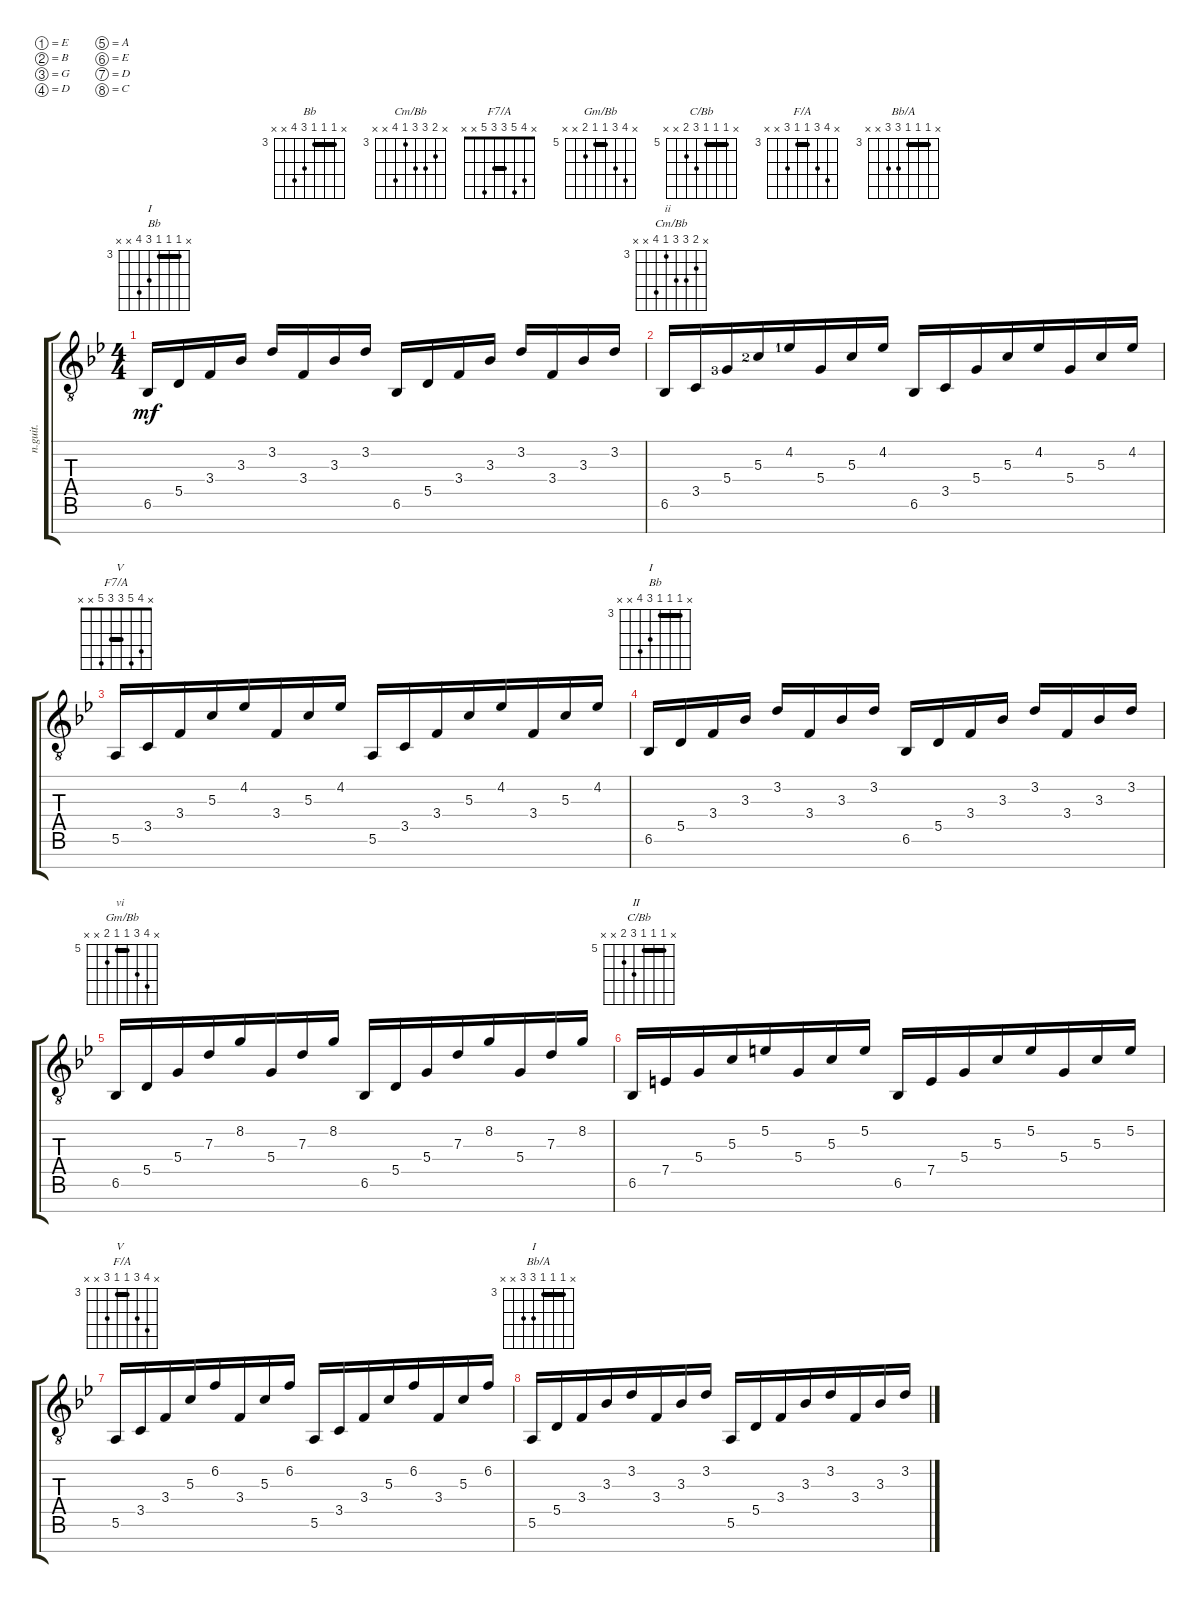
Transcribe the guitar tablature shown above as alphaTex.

\defaultSystemsLayout 4
\bracketExtendMode groupsimilarinstruments
\useSystemSignSeparator
\otherSystemsTrackNameOrientation horizontal
\chordDiagramsInScore
\track ("Guitarra" "n.guit.") {instrument acousticguitarnylon}
\staff {score tabs}
\tuning (E4 B3 G3 D3 A2 E2 D2 C2)
\displaytranspose 0
\chord ("Bb" x 3 3 3 5 6 x x) {firstfret 3 barre (3 3)}
\chord ("Cm/Bb" x 4 5 5 3 6 x x) {firstfret 3}
\chord ("F7/A" x 4 5 3 3 5 x x) {barre 3}
\chord ("Gm/Bb" x 8 7 5 5 6 x x) {firstfret 5 barre 5}
\chord ("C/Bb" x 5 5 5 7 6 x x) {firstfret 5 barre (5 5)}
\chord ("F/A" x 6 5 3 3 5 x x) {firstfret 3 barre 3}
\chord ("Bb/A" x 3 3 3 5 5 x x) {firstfret 3 barre (3 3)}
\ts (4 4)
\beaming (8 4 4)
\tempo (60 hide)
\clef g2
\ottava 8vb
\ks bb
6.6{acc b}.16{ch "Bb" txt "I" dy mf instrument acousticguitarnylon beam Up} 5.5{acc forcenatural}.16{beam Up} 3.4{acc forcenatural}.16{beam Up} 3.3{acc b}.16{beam Up beam split} 3.2{acc forcenatural}.16{beam Up} 3.4{acc forcenatural}.16{beam Up} 3.3{acc b}.16{beam Up} 3.2{acc forcenatural}.16{beam Up} 6.6{acc b}.16{beam Up} 5.5{acc forcenatural}.16{beam Up} 3.4{acc forcenatural}.16{beam Up} 3.3{acc b}.16{beam Up beam split} 3.2{acc forcenatural}.16{beam Up} 3.4{acc forcenatural}.16{beam Up} 3.3{acc b}.16{beam Up} 3.2{acc forcenatural}.16{beam Up} |
6.6{acc b}.16{ch "Cm/Bb" txt "ii" beam Up} 3.5{acc forcenatural}.16{beam Up} 5.4{lf 4 acc forcenatural}.16{beam Up} 5.3{lf 3 acc forcenatural}.16{beam Up} 4.2{lf 2 acc b}.16{beam Up} 5.4{acc forcenatural}.16{beam Up} 5.3{acc forcenatural}.16{beam Up} 4.2{acc b}.16{beam Up} 6.6{acc b}.16{beam Up} 3.5{acc forcenatural}.16{beam Up} 5.4{acc forcenatural}.16{beam Up} 5.3{acc forcenatural}.16{beam Up} 4.2{acc b}.16{beam Up} 5.4{acc forcenatural}.16{beam Up} 5.3{acc forcenatural}.16{beam Up} 4.2{acc b}.16{beam Up} |
5.6{acc forcenatural}.16{ch "F7/A" txt "V" beam Up} 3.5{acc forcenatural}.16{beam Up} 3.4{acc forcenatural}.16{beam Up} 5.3{acc forcenatural}.16{beam Up} 4.2{acc b}.16{beam Up} 3.4{acc forcenatural}.16{beam Up} 5.3{acc forcenatural}.16{beam Up} 4.2{acc b}.16{beam Up} 5.6{acc forcenatural}.16{beam Up} 3.5{acc forcenatural}.16{beam Up} 3.4{acc forcenatural}.16{beam Up} 5.3{acc forcenatural}.16{beam Up} 4.2{acc b}.16{beam Up} 3.4{acc forcenatural}.16{beam Up} 5.3{acc forcenatural}.16{beam Up} 4.2{acc b}.16{beam Up} |
6.6{acc b}.16{ch "Bb" txt "I" beam Up} 5.5{acc forcenatural}.16{beam Up} 3.4{acc forcenatural}.16{beam Up} 3.3{acc b}.16{beam Up beam split} 3.2{acc forcenatural}.16{beam Up} 3.4{acc forcenatural}.16{beam Up} 3.3{acc b}.16{beam Up} 3.2{acc forcenatural}.16{beam Up} 6.6{acc b}.16{beam Up} 5.5{acc forcenatural}.16{beam Up} 3.4{acc forcenatural}.16{beam Up} 3.3{acc b}.16{beam Up beam split} 3.2{acc forcenatural}.16{beam Up} 3.4{acc forcenatural}.16{beam Up} 3.3{acc b}.16{beam Up} 3.2{acc forcenatural}.16{beam Up} |
6.6{acc b}.16{ch "Gm/Bb" txt "vi" beam Up} 5.5{acc forcenatural}.16{beam Up} 5.4{acc forcenatural}.16{beam Up} 7.3{acc forcenatural}.16{beam Up} 8.2{acc forcenatural}.16{beam Up} 5.4{acc forcenatural}.16{beam Up} 7.3{acc forcenatural}.16{beam Up} 8.2{acc forcenatural}.16{beam Up} 6.6{acc b}.16{beam Up} 5.5{acc forcenatural}.16{beam Up} 5.4{acc forcenatural}.16{beam Up} 7.3{acc forcenatural}.16{beam Up} 8.2{acc forcenatural}.16{beam Up} 5.4{acc forcenatural}.16{beam Up} 7.3{acc forcenatural}.16{beam Up} 8.2{acc forcenatural}.16{beam Up} |
6.6{acc b}.16{ch "C/Bb" txt "II" beam Up} 7.5{acc forcenatural}.16{beam Up} 5.4{acc forcenatural}.16{beam Up} 5.3{acc forcenatural}.16{beam Up} 5.2{acc forcenatural}.16{beam Up} 5.4{acc forcenatural}.16{beam Up} 5.3{acc forcenatural}.16{beam Up} 5.2{acc forcenatural}.16{beam Up} 6.6{acc b}.16{beam Up} 7.5{acc forcenatural}.16{beam Up} 5.4{acc forcenatural}.16{beam Up} 5.3{acc forcenatural}.16{beam Up} 5.2{acc forcenatural}.16{beam Up} 5.4{acc forcenatural}.16{beam Up} 5.3{acc forcenatural}.16{beam Up} 5.2{acc forcenatural}.16{beam Up} |
5.6{acc forcenatural}.16{ch "F/A" txt "V" beam Up} 3.5{acc forcenatural}.16{beam Up} 3.4{acc forcenatural}.16{beam Up} 5.3{acc forcenatural}.16{beam Up} 6.2{acc forcenatural}.16{beam Up} 3.4{acc forcenatural}.16{beam Up} 5.3{acc forcenatural}.16{beam Up} 6.2{acc forcenatural}.16{beam Up} 5.6{acc forcenatural}.16{beam Up} 3.5{acc forcenatural}.16{beam Up} 3.4{acc forcenatural}.16{beam Up} 5.3{acc forcenatural}.16{beam Up} 6.2{acc forcenatural}.16{beam Up} 3.4{acc forcenatural}.16{beam Up} 5.3{acc forcenatural}.16{beam Up} 6.2{acc forcenatural}.16{beam Up} |
5.6{acc forcenatural}.16{ch "Bb/A" txt "I" beam Up} 5.5{acc forcenatural}.16{beam Up} 3.4{acc forcenatural}.16{beam Up} 3.3{acc b}.16{beam Up} 3.2{acc forcenatural}.16{beam Up} 3.4{acc forcenatural}.16{beam Up} 3.3{acc b}.16{beam Up} 3.2{acc forcenatural}.16{beam Up} 5.6{acc forcenatural}.16{beam Up} 5.5{acc forcenatural}.16{beam Up} 3.4{acc forcenatural}.16{beam Up} 3.3{acc b}.16{beam Up} 3.2{acc forcenatural}.16{beam Up} 3.4{acc forcenatural}.16{beam Up} 3.3{acc b}.16{beam Up} 3.2{acc forcenatural}.16{beam Up}
